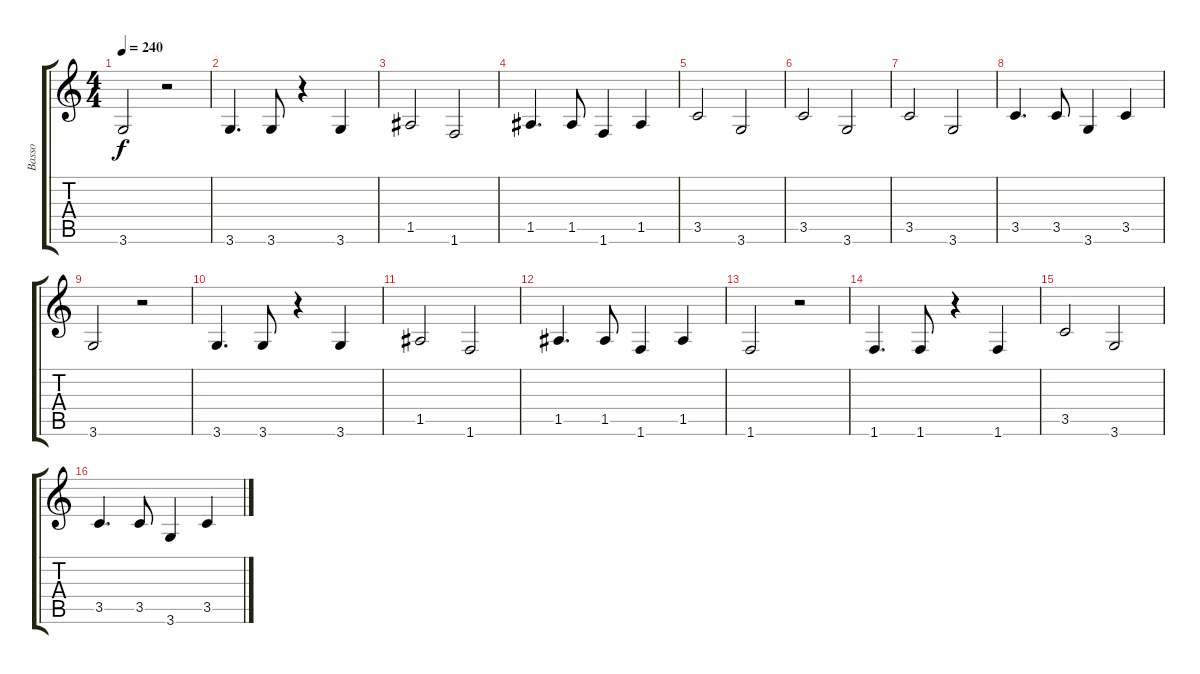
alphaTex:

\track ("Basso" "Basso") {instrument fretlessbass}
\staff {score tabs}
\tuning (E4 B3 G3 D3 A2 E2) {hide}
\ts (4 4)
\tempo 240
\clef g2
\ks c
3.6.2{dy f} r.2 |
3.6.4{d} 3.6.8 r.4 3.6.4 |
1.5.2 1.6.2 |
1.5.4{d} 1.5.8 1.6.4 1.5.4 |
3.5.2 3.6.2 |
3.5.2 3.6.2 |
3.5.2 3.6.2 |
3.5.4{d} 3.5.8 3.6.4 3.5.4 |
3.6.2 r.2 |
3.6.4{d} 3.6.8 r.4 3.6.4 |
1.5.2 1.6.2 |
1.5.4{d} 1.5.8 1.6.4 1.5.4 |
1.6.2 r.2 |
1.6.4{d} 1.6.8 r.4 1.6.4 |
3.5.2 3.6.2 |
3.5.4{d} 3.5.8 3.6.4 3.5.4
